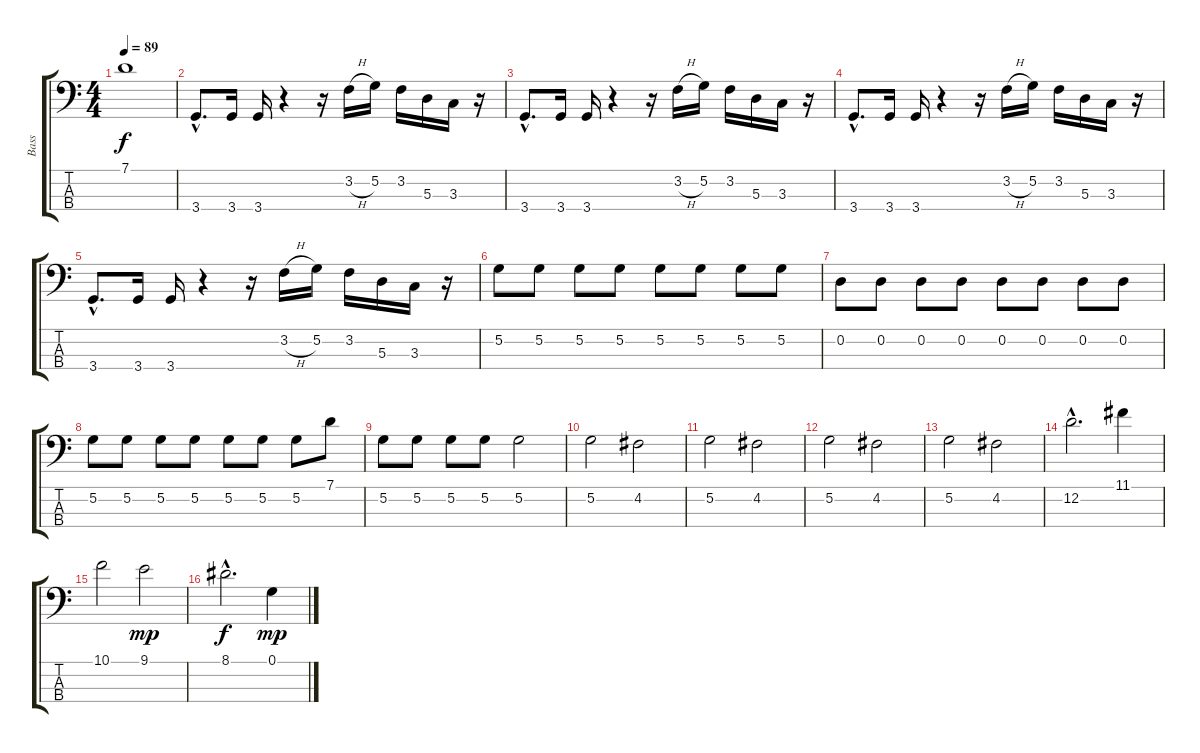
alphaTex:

\track ("Bass" "Bass") {instrument electricbassfinger}
\staff {score tabs}
\tuning (G2 D2 A1 E1) {hide}
\ts (4 4)
\tempo 89
\clef f4
\ks c
7.1.1{dy f} |
3.4{hac}.8{d} 3.4.16 3.4.16 r.4 r.16 3.2{h}.16 5.2.16 3.2.16 5.3.16 3.3.16 r.16 |
3.4{hac}.8{d} 3.4.16 3.4.16 r.4 r.16 3.2{h}.16 5.2.16 3.2.16 5.3.16 3.3.16 r.16 |
3.4{hac}.8{d} 3.4.16 3.4.16 r.4 r.16 3.2{h}.16 5.2.16 3.2.16 5.3.16 3.3.16 r.16 |
3.4{hac}.8{d} 3.4.16 3.4.16 r.4 r.16 3.2{h}.16 5.2.16 3.2.16 5.3.16 3.3.16 r.16 |
5.2.8 5.2.8 5.2.8 5.2.8 5.2.8 5.2.8 5.2.8 5.2.8 |
0.2.8 0.2.8 0.2.8 0.2.8 0.2.8 0.2.8 0.2.8 0.2.8 |
5.2.8 5.2.8 5.2.8 5.2.8 5.2.8 5.2.8 5.2.8 7.1.8 |
5.2.8 5.2.8 5.2.8 5.2.8 5.2.2 |
5.2.2 4.2.2 |
5.2.2 4.2.2 |
5.2.2 4.2.2 |
5.2.2 4.2.2 |
12.2{hac}.2{d} 11.1.4 |
10.1.2 9.1.2{dy mp} |
8.1{hac}.2{d dy f} 0.1.4{dy mp}
